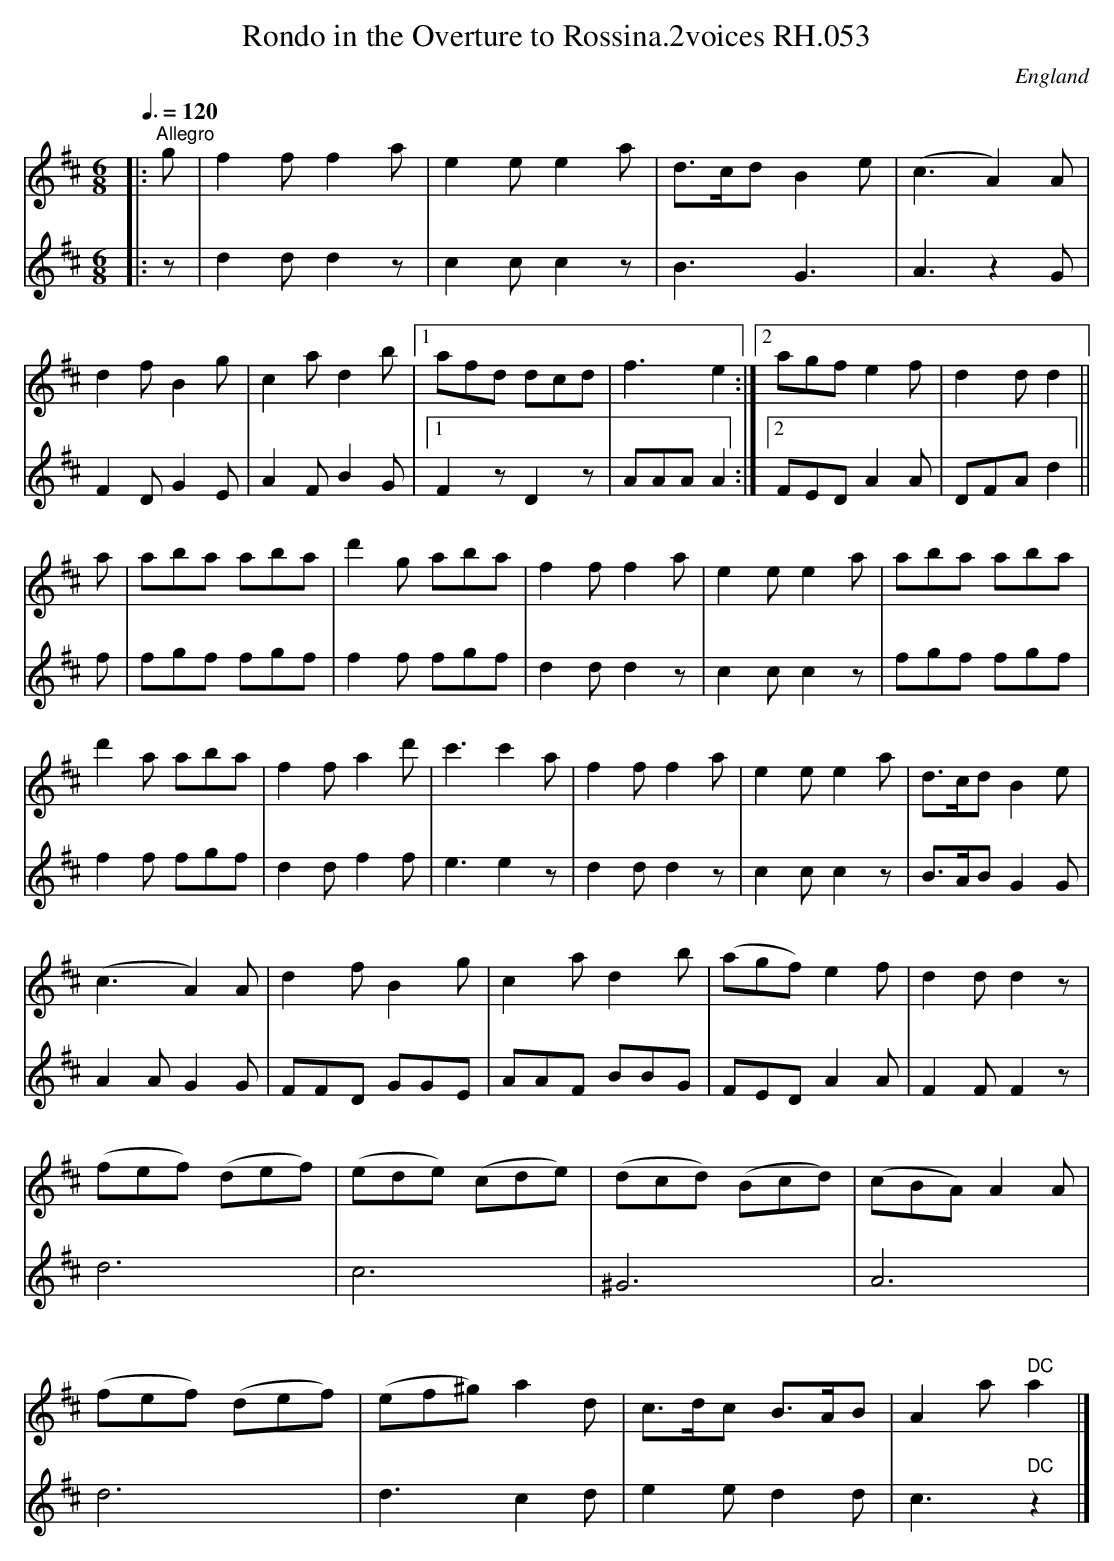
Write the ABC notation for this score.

X:1
T:Rondo in the Overture to Rossina.2voices RH.053
O:England
M:6/8
L:1/8
Q:3/8=120
K:D major
[V:1]|:"^Allegro" g|f2f f2a|e2e e2a|d>cd B2e|(c3 A2)A|
[V:2]|:z|d2d d2z|c2c c2z|B3 G3|A3 z2G|
[V:1] d2f B2g|c2a d2b|1afd dcd|f3 e2:|2agf e2f|d2d d2||
[V:2] F2D G2E|A2F B2G|1F2z D2z|AAA A2:|2FED A2A|DFA d2||
[V:1] a|aba aba|d'2g aba|f2f f2a|e2e e2a|aba aba|
[V:2] f|fgf fgf|f2f fgf|d2d d2z|c2c c2z|fgf fgf|
[V:1] d'2a aba|f2f a2d'|c'3 c'2a|f2f f2a|e2e e2a|d>cd B2e|
[V:2] f2f fgf|d2d f2f|e3 e2z|d2d d2z|c2c c2z|B>AB G2G|
[V:1] (c3 A2)A|d2f B2g|c2a d2b|(agf) e2f|d2d d2z|
[V:2] A2A G2G|FFD GGE|AAF BBG|FED A2A|F2F F2z|
[V:1] (fef) (def)|(ede) (cde)|(dcd) (Bcd)|(cBA) A2A|
[V:2] d6|c6|^G6|A6|
[V:1] (fef) (def)|(ef^g) a2d|c>dc B>AB|A2a " DC"a2|]
[V:2] d6|d3 c2d|e2e d2d|c3 " DC"z2|]
